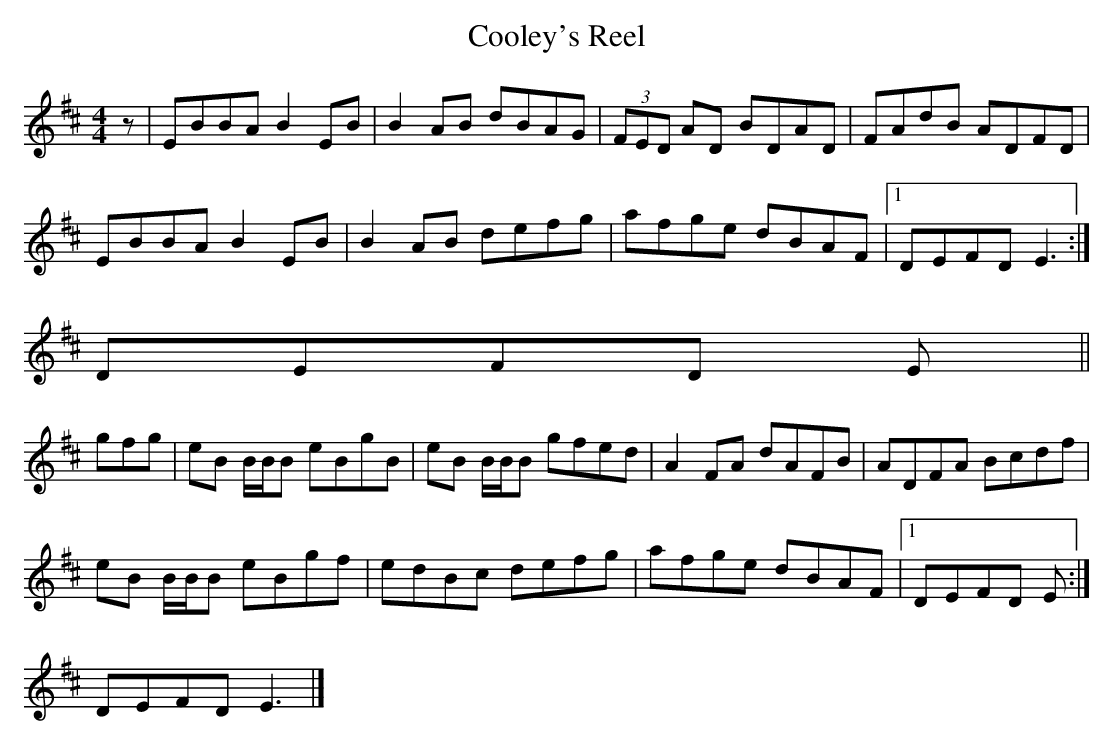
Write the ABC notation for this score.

X:1
T:Cooley's Reel
L:1/8
M:4/4
K:Edor
z   | EBBA B2 EB | B2 AB dBAG | (3FED AD BDAD |  FAdB ADFD  |
      EBBA B2 EB | B2 AB defg |   afge   dBAF |1 DEFD E3   :|
                                               2 DEFD E    ||
gfg | eB B/B/B eBgB | eB B/B/B gfed | A2 FA dAFB |  ADFA Bcdf |
      eB B/B/B eBgf | edBc     defg | afge  dBAF |1 DEFD E   :|
                                                  2 DEFD E3  |]
